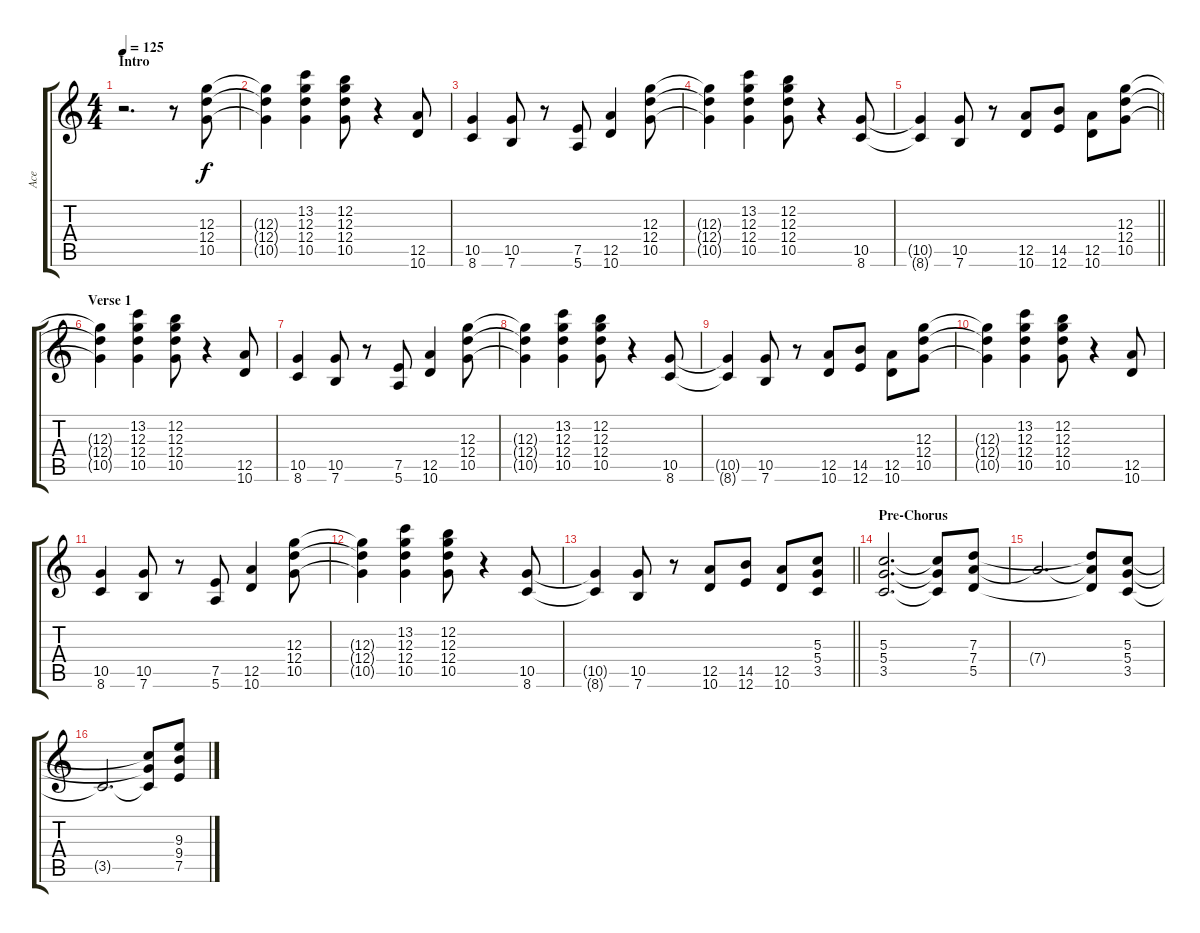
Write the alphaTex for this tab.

\track ("Ace" "Ace") {instrument distortionguitar}
\staff {score tabs}
\tuning (E4 B3 G3 D3 A2 E2) {hide}
\ts (4 4)
\section ("" "Intro")
\tempo 125
\clef g2
\ks c
r.2{d dy f instrument distortionguitar} r.8 (12.3 12.4 10.5).8 |
(12.3{t} 12.4{t} 10.5{t}).4 (13.2 12.3 12.4 10.5).4 (12.2 12.3 12.4 10.5).8 r.4 (12.5 10.6).8 |
(10.5 8.6).4 (10.5 7.6).8 r.8 (7.5 5.6).8 (12.5 10.6).4 (12.3 12.4 10.5).8 |
(12.3{t} 12.4{t} 10.5{t}).4 (13.2 12.3 12.4 10.5).4 (12.2 12.3 12.4 10.5).8 r.4 (10.5 8.6).8 |
\barLineRight lightlight
(10.5{t} 8.6{t}).4 (10.5 7.6).8 r.8 (12.5 10.6).8 (14.5 12.6).8 (12.5 10.6).8 (12.3 12.4 10.5).8 |
\section ("" "Verse 1")
(12.3{t} 12.4{t} 10.5{t}).4 (13.2 12.3 12.4 10.5).4 (12.2 12.3 12.4 10.5).8 r.4 (12.5 10.6).8 |
(10.5 8.6).4 (10.5 7.6).8 r.8 (7.5 5.6).8 (12.5 10.6).4 (12.3 12.4 10.5).8 |
(12.3{t} 12.4{t} 10.5{t}).4 (13.2 12.3 12.4 10.5).4 (12.2 12.3 12.4 10.5).8 r.4 (10.5 8.6).8 |
(10.5{t} 8.6{t}).4 (10.5 7.6).8 r.8 (12.5 10.6).8 (14.5 12.6).8 (12.5 10.6).8 (12.3 12.4 10.5).8 |
(12.3{t} 12.4{t} 10.5{t}).4 (13.2 12.3 12.4 10.5).4 (12.2 12.3 12.4 10.5).8 r.4 (12.5 10.6).8 |
(10.5 8.6).4 (10.5 7.6).8 r.8 (7.5 5.6).8 (12.5 10.6).4 (12.3 12.4 10.5).8 |
(12.3{t} 12.4{t} 10.5{t}).4 (13.2 12.3 12.4 10.5).4 (12.2 12.3 12.4 10.5).8 r.4 (10.5 8.6).8 |
\barLineRight lightlight
(10.5{t} 8.6{t}).4 (10.5 7.6).8 r.8 (12.5 10.6).8 (14.5 12.6).8 (12.5 10.6).8 (5.3 5.4 3.5).8 |
\section ("" "Pre-Chorus")
(5.3 5.4 3.5).2{d} (5.3{t} 5.4{t} 3.5{t}).8 (7.3 7.4 5.5).8 |
7.4{t}.2{d} (7.3{t} 7.4{t} 5.5{t}).8 (5.3 5.4 3.5).8 |
3.5{t}.2{d} (5.3{t} 5.4{t} 3.5{t}).8 (9.3 9.4 7.5).8
